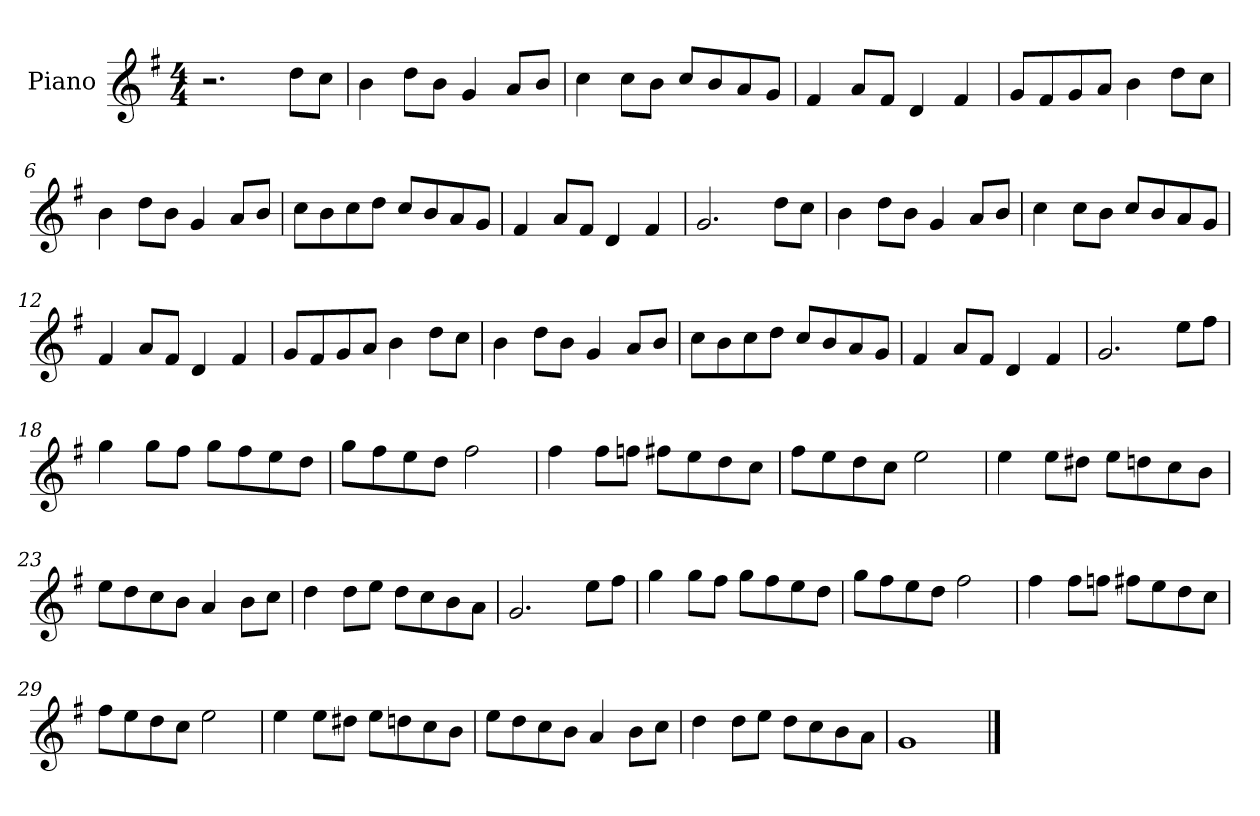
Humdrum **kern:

**kern
*part1
*staff1
*I"Piano
*I'Pno
*clefG2
*k[f#]
*M4/4
=1
2.r
8dd\L
8cc\J
=2
4b\
8dd\L
8b\J
4g/
8a/L
8b/J
=3
4cc\
8cc\L
8b\J
8cc/L
8b/
8a/
8g/J
=4
4f#/
8a/L
8f#/J
4d/
4f#/
=5
8g/L
8f#/
8g/
8a/J
4b\
8dd\L
8cc\J
=6
4b\
8dd\L
8b\J
4g/
8a/L
8b/J
=7
8cc\L
8b\
8cc\
8dd\J
8cc/L
8b/
8a/
8g/J
=8
4f#/
8a/L
8f#/J
4d/
4f#/
=9
2.g/
8dd\L
8cc\J
=10
4b\
8dd\L
8b\J
4g/
8a/L
8b/J
=11
4cc\
8cc\L
8b\J
8cc/L
8b/
8a/
8g/J
=12
4f#/
8a/L
8f#/J
4d/
4f#/
=13
8g/L
8f#/
8g/
8a/J
4b\
8dd\L
8cc\J
=14
4b\
8dd\L
8b\J
4g/
8a/L
8b/J
=15
8cc\L
8b\
8cc\
8dd\J
8cc/L
8b/
8a/
8g/J
=16
4f#/
8a/L
8f#/J
4d/
4f#/
=17
2.g/
8ee\L
8ff#\J
=18
4gg\
8gg\L
8ff#\J
8gg\L
8ff#\
8ee\
8dd\J
=19
8gg\L
8ff#\
8ee\
8dd\J
2ff#\
=20
4ff#\
8ff#\L
8ffn\J
8ff#X\L
8ee\
8dd\
8cc\J
=21
8ff#\L
8ee\
8dd\
8cc\J
2ee\
=22
4ee\
8ee\L
8dd#X\J
8ee\L
8ddn\
8cc\
8b\J
=23
8ee\L
8dd\
8cc\
8b\J
4a/
8b\L
8cc\J
=24
4dd\
8dd\L
8ee\J
8dd\L
8cc\
8b\
8a\J
=25
2.g/
8ee\L
8ff#\J
=26
4gg\
8gg\L
8ff#\J
8gg\L
8ff#\
8ee\
8dd\J
=27
8gg\L
8ff#\
8ee\
8dd\J
2ff#\
=28
4ff#\
8ff#\L
8ffn\J
8ff#X\L
8ee\
8dd\
8cc\J
=29
8ff#\L
8ee\
8dd\
8cc\J
2ee\
=30
4ee\
8ee\L
8dd#X\J
8ee\L
8ddn\
8cc\
8b\J
=31
8ee\L
8dd\
8cc\
8b\J
4a/
8b\L
8cc\J
=32
4dd\
8dd\L
8ee\J
8dd\L
8cc\
8b\
8a\J
=33
1g
==
*-
